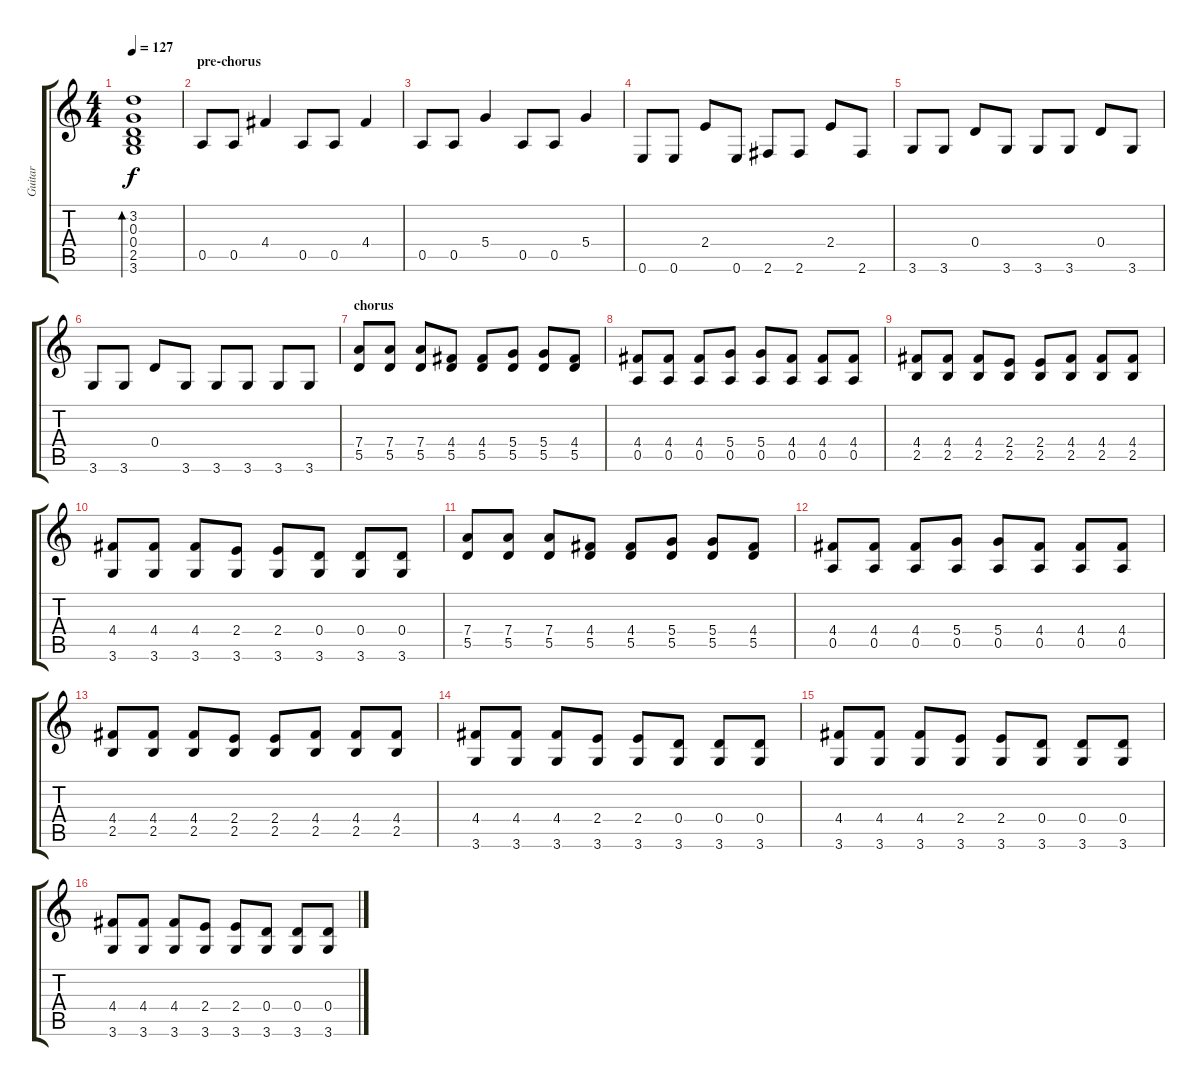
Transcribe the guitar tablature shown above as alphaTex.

\track ("Guitar" "Guitar") {instrument electricguitarclean}
\staff {score tabs}
\tuning (E4 B3 G3 D3 A2 E2) {hide}
\ts (4 4)
\tempo 127
\clef g2
\ks c
(3.2 0.3 0.4 2.5 3.6).1{bd 240 dy f} |
\section ("" "pre-chorus")
0.5.8 0.5.8 4.4.4 0.5.8 0.5.8 4.4.4 |
0.5.8 0.5.8 5.4.4 0.5.8 0.5.8 5.4.4 |
0.6.8 0.6.8 2.4.8 0.6.8 2.6.8 2.6.8 2.4.8 2.6.8 |
3.6.8 3.6.8 0.4.8 3.6.8 3.6.8 3.6.8 0.4.8 3.6.8 |
3.6.8 3.6.8 0.4.8 3.6.8 3.6.8 3.6.8 3.6.8 3.6.8 |
\section ("" "chorus")
(7.4 5.5).8 (7.4 5.5).8 (7.4 5.5).8 (4.4 5.5).8 (4.4 5.5).8 (5.4 5.5).8 (5.4 5.5).8 (4.4 5.5).8 |
(4.4 0.5).8 (4.4 0.5).8 (4.4 0.5).8 (5.4 0.5).8 (5.4 0.5).8 (4.4 0.5).8 (4.4 0.5).8 (4.4 0.5).8 |
(4.4 2.5).8 (4.4 2.5).8 (4.4 2.5).8 (2.4 2.5).8 (2.4 2.5).8 (4.4 2.5).8 (4.4 2.5).8 (4.4 2.5).8 |
(4.4 3.6).8 (4.4 3.6).8 (4.4 3.6).8 (2.4 3.6).8 (2.4 3.6).8 (0.4 3.6).8 (0.4 3.6).8 (0.4 3.6).8 |
(7.4 5.5).8 (7.4 5.5).8 (7.4 5.5).8 (4.4 5.5).8 (4.4 5.5).8 (5.4 5.5).8 (5.4 5.5).8 (4.4 5.5).8 |
(4.4 0.5).8 (4.4 0.5).8 (4.4 0.5).8 (5.4 0.5).8 (5.4 0.5).8 (4.4 0.5).8 (4.4 0.5).8 (4.4 0.5).8 |
(4.4 2.5).8 (4.4 2.5).8 (4.4 2.5).8 (2.4 2.5).8 (2.4 2.5).8 (4.4 2.5).8 (4.4 2.5).8 (4.4 2.5).8 |
(4.4 3.6).8 (4.4 3.6).8 (4.4 3.6).8 (2.4 3.6).8 (2.4 3.6).8 (0.4 3.6).8 (0.4 3.6).8 (0.4 3.6).8 |
(4.4 3.6).8 (4.4 3.6).8 (4.4 3.6).8 (2.4 3.6).8 (2.4 3.6).8 (0.4 3.6).8 (0.4 3.6).8 (0.4 3.6).8 |
(4.4 3.6).8 (4.4 3.6).8 (4.4 3.6).8 (2.4 3.6).8 (2.4 3.6).8 (0.4 3.6).8 (0.4 3.6).8 (0.4 3.6).8
